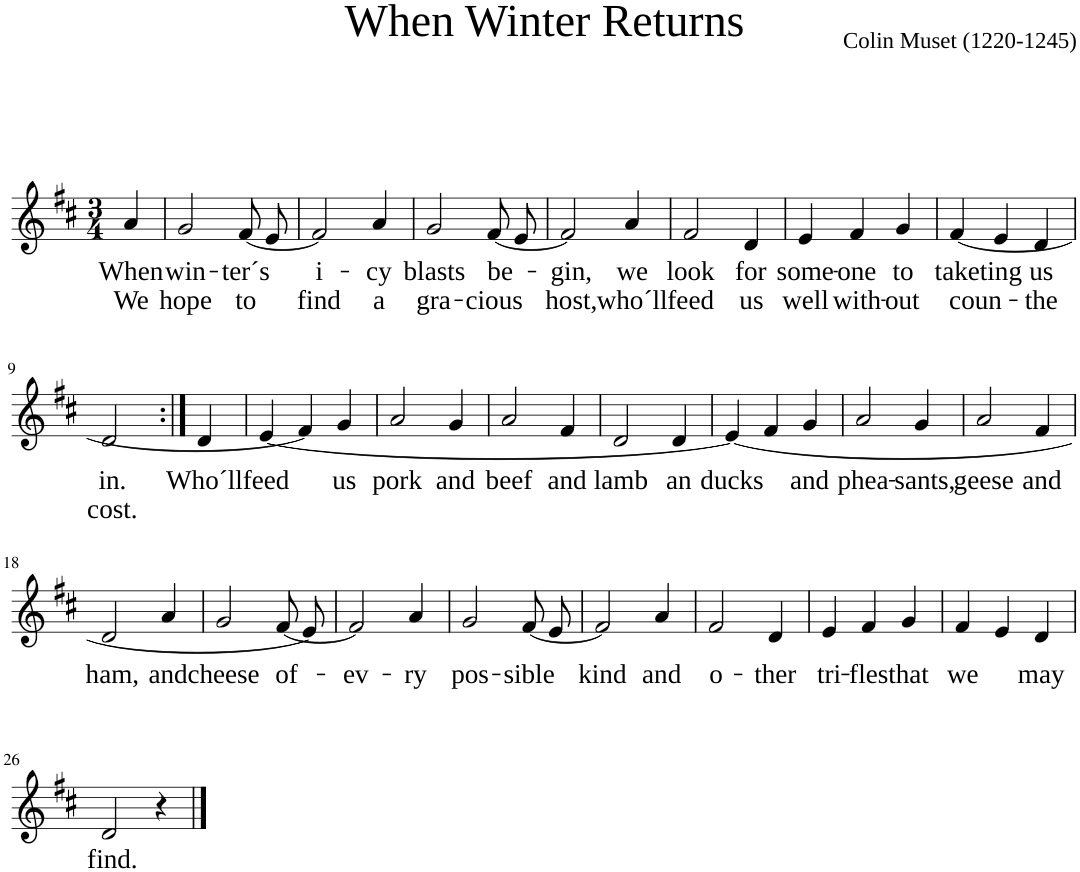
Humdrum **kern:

**kern	**text	**text
*part1	*part1	*part1
*staff1	*staff1	*staff1
*I"P1	*	*
*clefG2	*	*
*k[f#c#]	*	*
*D:	*	*
*M3/4	*	*
=1	=1	=1
!	!LO:LY:b	!LO:LY:b
4a/	When	We
=2	=2	=2
!	!LO:LY:b	!LO:LY:b
2g/	win-	hope
!	!LO:LY:b	!LO:LY:b
[8f#/L	-ter´s	to
8e/J	.	.
=3	=3	=3
!	!LO:LY:b	!LO:LY:b
2f#/]	i-	find
!	!LO:LY:b	!LO:LY:b
4a/	-cy	a
=4	=4	=4
!	!LO:LY:b	!LO:LY:b
2g/	blasts	gra-
!	!LO:LY:b	!LO:LY:b
[8f#/L	be-	-cious
8e/J	.	.
=5	=5	=5
!	!LO:LY:b	!LO:LY:b
2f#/]	-gin,	host,
!	!LO:LY:b	!LO:LY:b
4a/	we	who´ll
=6	=6	=6
!	!LO:LY:b	!LO:LY:b
2f#/	look	feed
!	!LO:LY:b	!LO:LY:b
4d/	for	us
=7	=7	=7
!	!LO:LY:b	!LO:LY:b
4e/	some-	well
!	!LO:LY:b	!LO:LY:b
4f#/	-one	with-
!	!LO:LY:b	!LO:LY:b
4g/	to	-out
=8	=8	=8
!	!LO:LY:b	!LO:LY:b
[4f#/	take	coun-
!	!LO:LY:b	!
4e/	-ting	.
!	!LO:LY:b	!LO:LY:b
4d/	us	the
!!LO:LB:g=z
=9	=9	=9
!	!LO:LY:b	!LO:LY:b
2d/	in.	cost.
=10:|!	=10:|!	=10:|!
!	!LO:LY:b	!
4d/	Who´ll	.
=11	=11	=11
!	!LO:LY:b	!
[4e/	feed	.
4f#/]	.	.
!	!LO:LY:b	!
4g/	us	.
=12	=12	=12
!	!LO:LY:b	!
2a/	pork	.
!	!LO:LY:b	!
4g/	and	.
=13	=13	=13
!	!LO:LY:b	!
2a/	beef	.
!	!LO:LY:b	!
4f#/	and	.
=14	=14	=14
!	!LO:LY:b	!
2d/	lamb	.
!	!LO:LY:b	!
4d/	an	.
=15	=15	=15
!	!LO:LY:b	!
4e/_	ducks	.
4f#/	.	.
!	!LO:LY:b	!
4g/	and	.
=16	=16	=16
!	!LO:LY:b	!
2a/	phea-	.
!	!LO:LY:b	!
4g/	-sants,	.
=17	=17	=17
!	!LO:LY:b	!
2a/	geese	.
!	!LO:LY:b	!
4f#/	and	.
!!LO:LB:g=z
=18	=18	=18
!	!LO:LY:b	!
2d/	ham,	.
!	!LO:LY:b	!
4a/	and	.
=19	=19	=19
!	!LO:LY:b	!
2g/	cheese	.
!	!LO:LY:b	!
[8f#/L	of-	.
8e/J]	.	.
=20	=20	=20
!	!LO:LY:b	!
2f#/]	-ev-	.
!	!LO:LY:b	!
4a/	-ry	.
=21	=21	=21
!	!LO:LY:b	!
2g/	pos-	.
!	!LO:LY:b	!
[8f#/L	-sible	.
8e/J	.	.
=22	=22	=22
!	!LO:LY:b	!
2f#/]	kind	.
!	!LO:LY:b	!
4a/	and	.
=23	=23	=23
!	!LO:LY:b	!
2f#/	o-	.
!	!LO:LY:b	!
4d/	-ther	.
=24	=24	=24
!	!LO:LY:b	!
4e/	tri-	.
!	!LO:LY:b	!
4f#/	-fles	.
!	!LO:LY:b	!
4g/	that	.
=25	=25	=25
!	!LO:LY:b	!
4f#/	we	.
4e/	.	.
!	!LO:LY:b	!
4d/	may	.
!!LO:LB:g=z
=26	=26	=26
!	!LO:LY:b	!
2d/	find.	.
4r	.	.
==	==	==
*-	*-	*-
